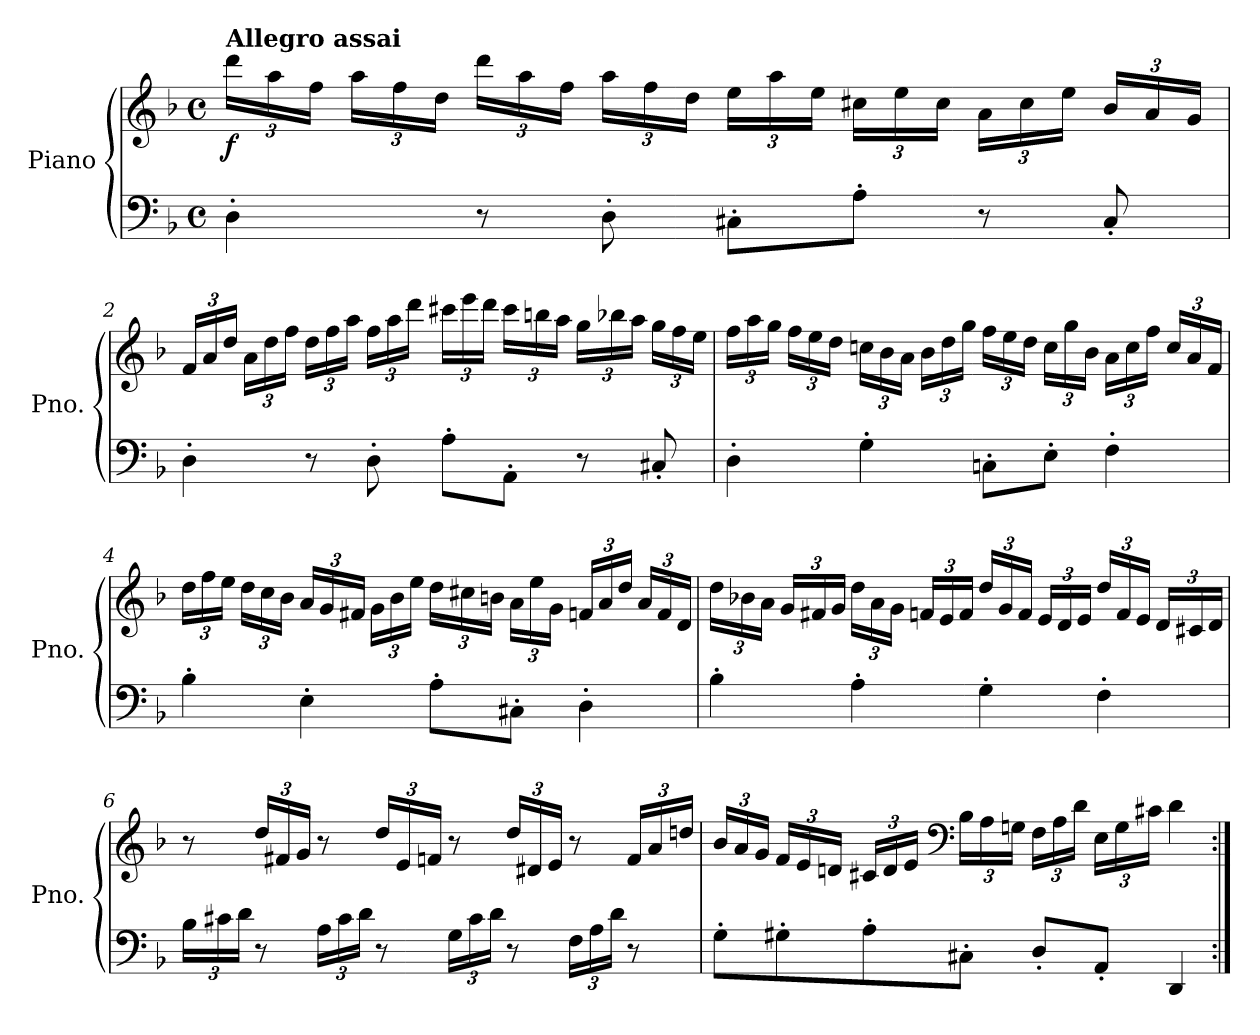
**kern	**kern	**dynam
*part1	*part1	*part1
*staff2	*staff1	*staff1/2
*I"Piano	*	*
*I'Pno.	*	*
*clefF4	*clefG2	*
*k[b-]	*k[b-]	*
*M4/4	*M4/4	*
*met(c)	*met(c)	*
*	*Xbrackettup	*
=1	=1	=1
!	!LO:TX:a:B:t=Allegro assai	!
!	!	!LO:DY:b
4D'\	24ddd\LL	f
.	24aa\	.
.	24ff\JJ	.
.	24aa\LL	.
.	24ff\	.
.	24dd\JJ	.
8r	24ddd\LL	.
.	24aa\	.
.	24ff\JJ	.
8D'\	24aa\LL	.
.	24ff\	.
.	24dd\JJ	.
8C#X'\L	24ee\LL	.
.	24aa\	.
.	24ee\JJ	.
8A'\J	24cc#X\LL	.
.	24ee\	.
.	24cc#\JJ	.
8r	24a\LL	.
.	24cc#\	.
.	24ee\JJ	.
8C#'/	24b-/LL	.
.	24a/	.
.	24g/JJ	.
!!LO:LB:g=z
=2	=2	=2
4D'\	24f/LL	.
.	24a/	.
.	24dd/JJ	.
.	24a\LL	.
.	24dd\	.
.	24ff\JJ	.
8r	24dd\LL	.
.	24ff\	.
.	24aa\JJ	.
8D'\	24ff\LL	.
.	24aa\	.
.	24ddd\JJ	.
8A'\L	24ccc#X\LL	.
.	24eee\	.
.	24ddd\JJ	.
8AA'\J	24ccc#\LL	.
.	24bbn\	.
.	24aa\JJ	.
8r	24gg\LL	.
.	24bb-X\	.
.	24aa\JJ	.
8C#X'/	24gg\LL	.
.	24ff\	.
.	24ee\JJ	.
!!LO:LB:g=z
=3	=3	=3
4D'\	24ff\LL	.
.	24aa\	.
.	24gg\JJ	.
.	24ff\LL	.
.	24ee\	.
.	24dd\JJ	.
4G'\	24ccn\LL	.
.	24b-\	.
.	24a\JJ	.
.	24b-\LL	.
.	24dd\	.
.	24gg\JJ	.
8Cn'\L	24ff\LL	.
.	24ee\	.
.	24dd\JJ	.
8E'\J	24cc\LL	.
.	24gg\	.
.	24b-\JJ	.
4F'\	24a\LL	.
.	24cc\	.
.	24ff\JJ	.
.	24cc/LL	.
.	24a/	.
.	24f/JJ	.
!!LO:LB:g=z
=4	=4	=4
4B-'\	24dd\LL	.
.	24ff\	.
.	24ee\JJ	.
.	24dd\LL	.
.	24cc\	.
.	24b-\JJ	.
4E'\	24a/LL	.
.	24g/	.
.	24f#X/JJ	.
.	24g\LL	.
.	24b-\	.
.	24ee\JJ	.
8A'\L	24dd\LL	.
.	24cc#X\	.
.	24bn\JJ	.
8C#X'\J	24a\LL	.
.	24ee\	.
.	24g\JJ	.
4D'\	24fn/LL	.
.	24a/	.
.	24dd/JJ	.
.	24a/LL	.
.	24f/	.
.	24d/JJ	.
!!LO:LB:g=z
=5	=5	=5
4B-'\	24dd\LL	.
.	24b-X\	.
.	24a\JJ	.
.	24g/LL	.
.	24f#X/	.
.	24g/JJ	.
4A'\	24dd\LL	.
.	24a\	.
.	24g\JJ	.
.	24fn/LL	.
.	24e/	.
.	24f/JJ	.
4G'\	24dd/LL	.
.	24g/	.
.	24f/JJ	.
.	24e/LL	.
.	24d/	.
.	24e/JJ	.
4F'\	24dd/LL	.
.	24f/	.
.	24e/JJ	.
.	24d/LL	.
.	24c#X/	.
.	24d/JJ	.
!!LO:LB:g=z
=6	=6	=6
*Xbrackettup	*	*
24B-\LL	8r	.
24c#X\	.	.
24d\JJ	.	.
8r	24dd/LL	.
.	24f#X/	.
.	24g/JJ	.
24A\LL	8r	.
24c#\	.	.
24d\JJ	.	.
8r	24dd/LL	.
.	24e/	.
.	24fn/JJ	.
24G\LL	8r	.
24c#\	.	.
24d\JJ	.	.
8r	24dd/LL	.
.	24d#X/	.
.	24e/JJ	.
24F\LL	8r	.
24A\	.	.
24d\JJ	.	.
8r	24f/LL	.
.	24a/	.
.	24ddn/JJ	.
=7	=7	=7
8G'\L	24b-/LL	.
.	24a/	.
.	24g/JJ	.
8G#X'\	24f/LL	.
.	24e/	.
.	24dn/JJ	.
8A'\	24c#X/LL	.
.	24d/	.
.	24e/JJ	.
*	*clefF4	*
8C#X'\J	24B-\LL	.
.	24A\	.
.	24Gn\JJ	.
8D'/L	24F\LL	.
.	24A\	.
.	24d\JJ	.
8AA'/J	24E\LL	.
.	24G\	.
.	24c#X\JJ	.
4DD/	4d\	.
=:|!	=:|!	=:|!
*-	*-	*-
